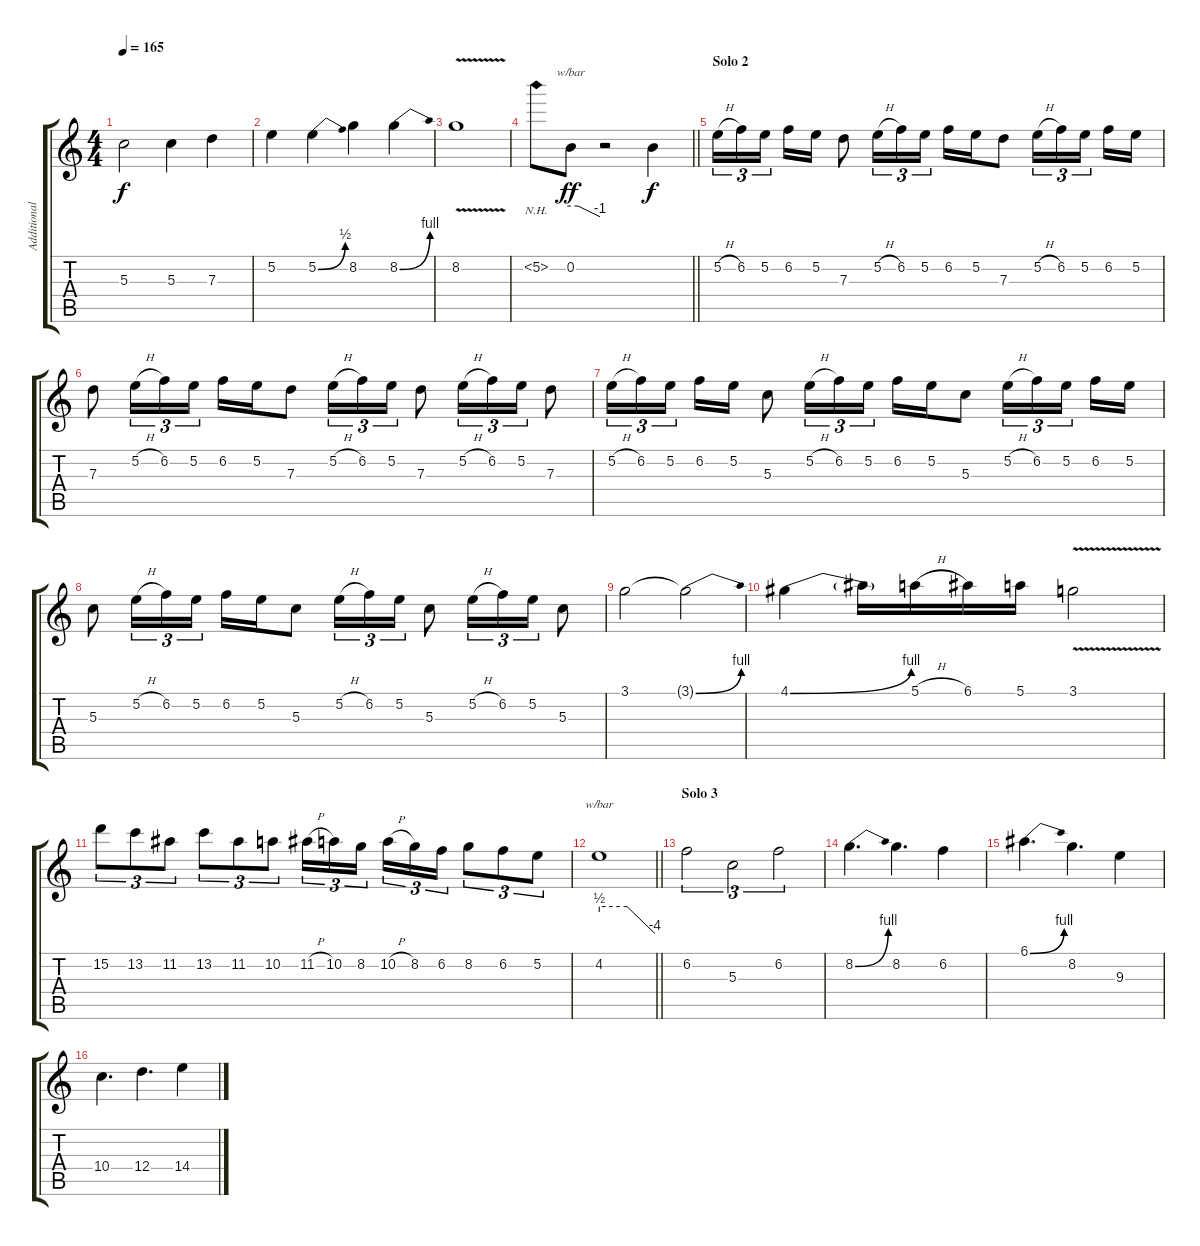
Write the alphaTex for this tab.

\track ("Additional Guitar" "Additional") {instrument distortionguitar}
\staff {score tabs}
\tuning (E4 B3 G3 D3 A2 E2) {hide}
\ts (4 4)
\tempo 165
\clef g2
\ks c
5.3.2{dy f} 5.3.4 7.3.4 |
5.2.4 5.2{be (bend 0 0 60 2)}.4 8.2.4 8.2{be (bend 0 0 60 4)}.4 |
8.2{v}.1 |
\barLineRight lightlight
5.2{nh}.8{instrument guitarharmonics} 0.2.8{tbe (custom default 0 0 15 0 60 -4) dy ff} r.2 0.2{t}.4{dy f} |
\section ("" "Solo 2")
5.2{h}.16{tu (3 2) instrument distortionguitar} 6.2.16{tu (3 2)} 5.2.16{tu (3 2) beam splitsecondary} 6.2.16 5.2.16 7.3.8 5.2{h}.16{tu (3 2)} 6.2.16{tu (3 2)} 5.2.16{tu (3 2)} 6.2.16 5.2.16 7.3.8 5.2{h}.16{tu (3 2)} 6.2.16{tu (3 2)} 5.2.16{tu (3 2) beam splitsecondary} 6.2.16 5.2.16 |
7.3.8 5.2{h}.16{tu (3 2)} 6.2.16{tu (3 2)} 5.2.16{tu (3 2)} 6.2.16 5.2.16 7.3.8 5.2{h}.16{tu (3 2)} 6.2.16{tu (3 2)} 5.2.16{tu (3 2)} 7.3.8 5.2{h}.16{tu (3 2)} 6.2.16{tu (3 2)} 5.2.16{tu (3 2)} 7.3.8 |
5.2{h}.16{tu (3 2)} 6.2.16{tu (3 2)} 5.2.16{tu (3 2) beam splitsecondary} 6.2.16 5.2.16 5.3.8 5.2{h}.16{tu (3 2)} 6.2.16{tu (3 2)} 5.2.16{tu (3 2)} 6.2.16 5.2.16 5.3.8 5.2{h}.16{tu (3 2)} 6.2.16{tu (3 2)} 5.2.16{tu (3 2) beam splitsecondary} 6.2.16 5.2.16 |
5.3.8 5.2{h}.16{tu (3 2)} 6.2.16{tu (3 2)} 5.2.16{tu (3 2)} 6.2.16 5.2.16 5.3.8 5.2{h}.16{tu (3 2)} 6.2.16{tu (3 2)} 5.2.16{tu (3 2)} 5.3.8 5.2{h}.16{tu (3 2)} 6.2.16{tu (3 2)} 5.2.16{tu (3 2)} 5.3.8 |
3.1.2 3.1{be (bend 0 0 60 4) t}.2 |
4.1{be (bend 0 0 60 4)}.4 4.1{t}.16 5.1{h}.16 6.1.16 5.1.16 3.1{v}.2 |
15.2.8{tu (3 2)} 13.2.8{tu (3 2)} 11.2.8{tu (3 2)} 13.2.8{tu (3 2)} 11.2.8{tu (3 2)} 10.2.8{tu (3 2)} 11.2{h}.16{tu (3 2)} 10.2.16{tu (3 2)} 8.2.16{tu (3 2) beam splitsecondary} 10.2{h}.16{tu (3 2)} 8.2.16{tu (3 2)} 6.2.16{tu (3 2)} 8.2.8{tu (3 2)} 6.2.8{tu (3 2)} 5.2.8{tu (3 2)} |
\barLineRight lightlight
4.2.1{tbe (custom default 0 2 30 2 60 -16) instrument guitarharmonics} |
\section ("" "Solo 3")
6.2.2{tu (3 2) instrument distortionguitar} 5.3.2{tu (3 2)} 6.2.2{tu (3 2)} |
8.2{be (bend 0 0 60 4)}.4{d} 8.2.4{d} 6.2.4 |
6.1{be (bend 0 0 60 4)}.4{d} 8.2.4{d} 9.3.4 |
10.4.4{d} 12.4.4{d} 14.4.4
